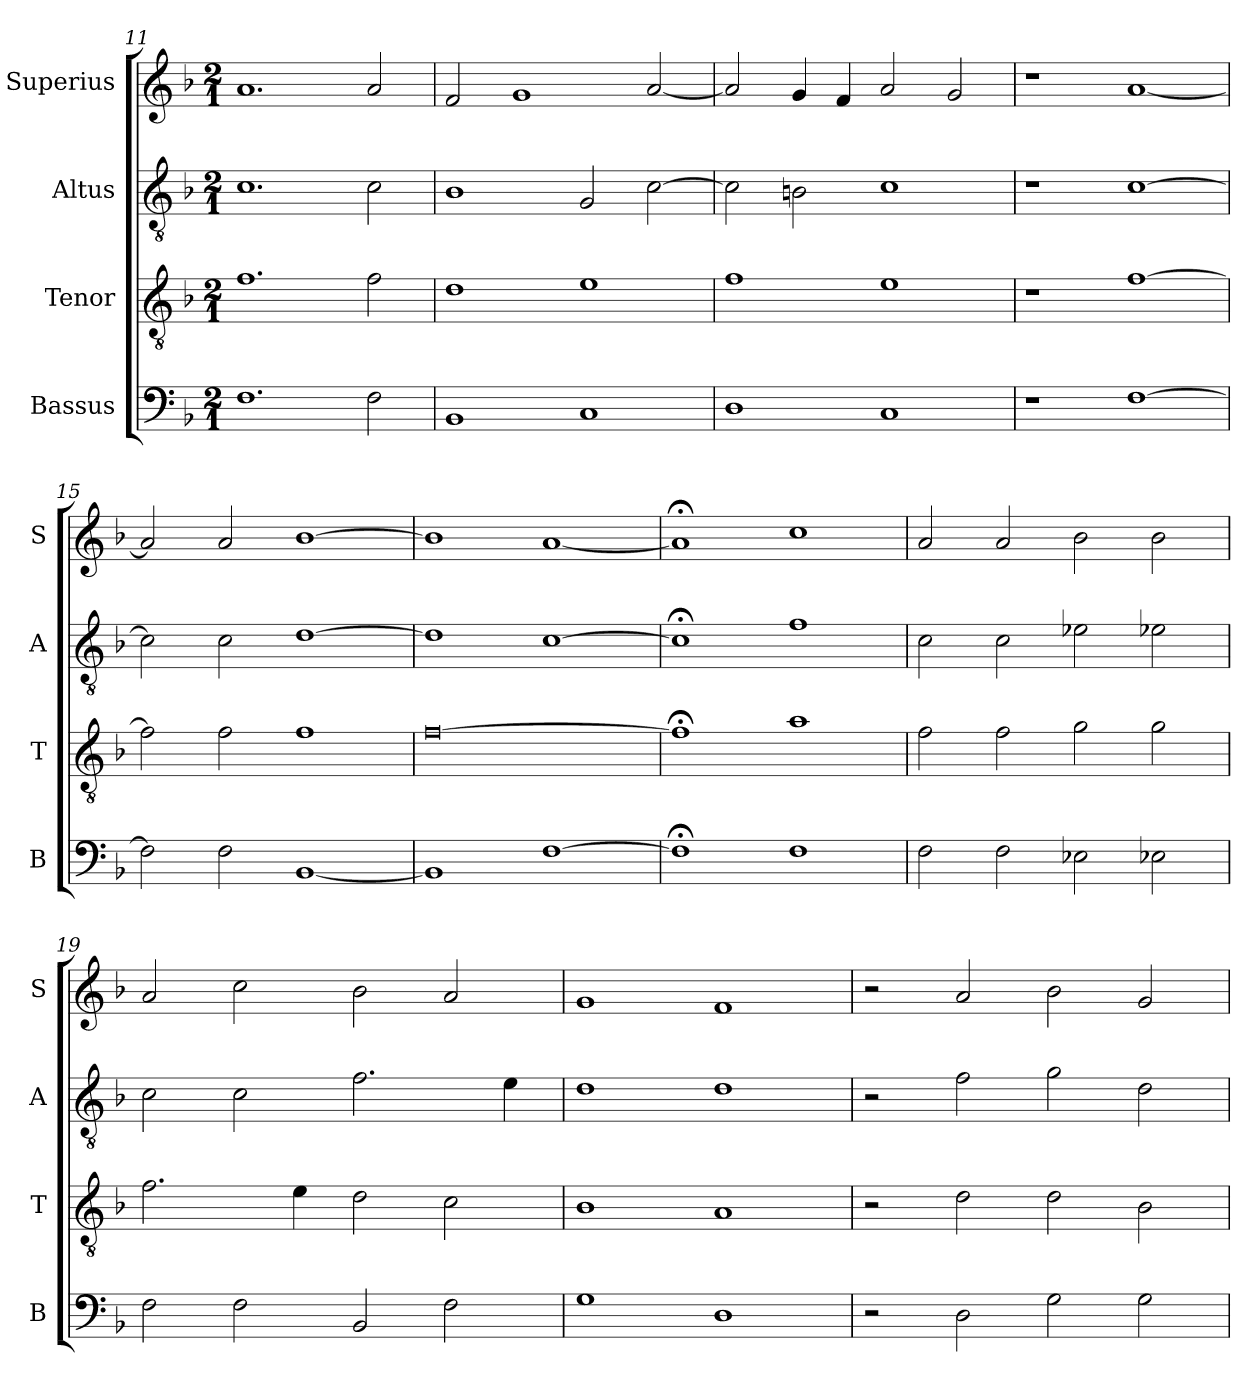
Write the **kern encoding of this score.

**kern	**kern	**kern	**kern
*part4	*part3	*part2	*part1
*staff4	*staff3	*staff2	*staff1
*I"Bassus	*I"Tenor	*I"Altus	*I"Superius
*I'B	*I'T	*I'A	*I'S
*clefF4	*clefGv2	*clefGv2	*clefG2
*k[b-]	*k[b-]	*k[b-]	*k[b-]
*F:	*F:	*F:	*F:
*M2/1	*M2/1	*M2/1	*M2/1
=11	=11	=11	=11
1.F	1.f	1.c	1.a
2F	2f	2c	2a
=12	=12	=12	=12
1BB-	1d	1B-	2f
.	.	.	1g
1C	1e	2G	.
.	.	[2c	[2a
=13	=13	=13	=13
1D	1f	2c]	2a]
.	.	2Bn	4g
.	.	.	4f
1C	1e	1c	2a
.	.	.	2g
=14	=14	=14	=14
1r	1r	1r	1r
[1F	[1f	[1c	[1a
=15	=15	=15	=15
2F]	2f]	2c]	2a]
2F	2f	2c	2a
[1BB-	1f	[1d	[1b-
=16	=16	=16	=16
1BB-]	[0f	1d]	1b-]
[1F	.	[1c	[1a
=17	=17	=17	=17
1F;<]	1f;<]	1c;<]	1a;<]
1F	1a	1f	1cc
=18	=18	=18	=18
2F	2f	2c	2a
2F	2f	2c	2a
2E-X	2g	2e-X	2b-
2E-X	2g	2e-X	2b-
=19	=19	=19	=19
2F	2.f	2c	2a
2F	.	2c	2cc
.	4e	.	.
2BB-	2d	2.f	2b-
2F	2c	.	2a
.	.	4e	.
=20	=20	=20	=20
1G	1B-	1d	1g
1D	1A	1d	1f
=21	=21	=21	=21
2r	2r	2r	2r
2D	2d	2f	2a
2G	2d	2g	2b-
2G	2B-	2d	2g
=	=	=	=
*-	*-	*-	*-
